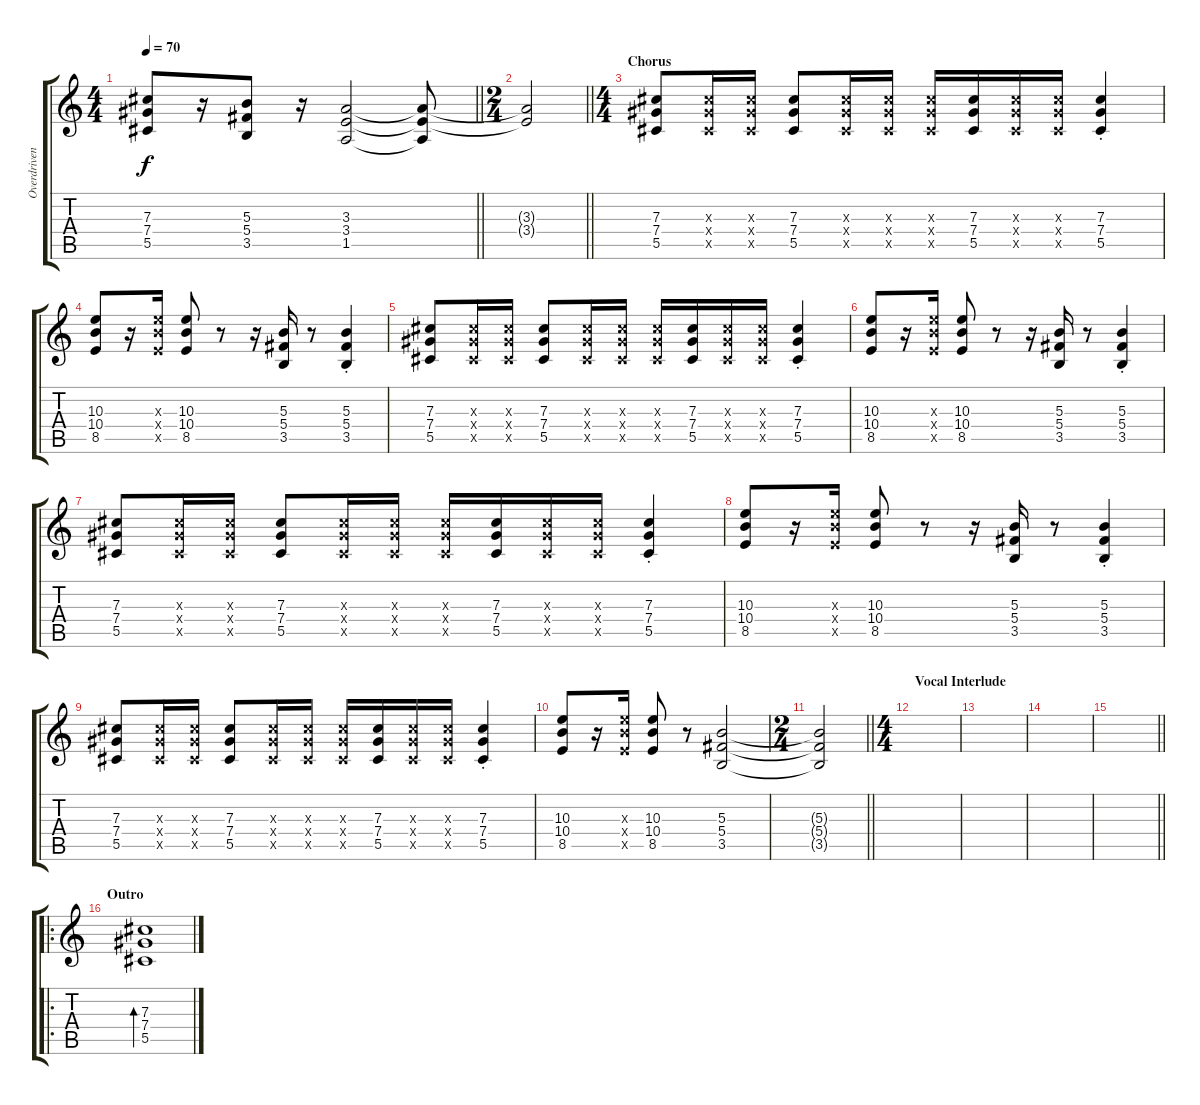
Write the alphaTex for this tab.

\track ("Overdriven Guitar" "Overdriven") {instrument overdrivenguitar}
\staff {score tabs}
\tuning (Eb4 Bb3 Gb3 Db3 Ab2 Eb2) {hide}
\ts (4 4)
\tempo 70
\clef g2
\barLineRight lightlight
\ks c
(7.3 7.4 5.5).8{dy f} r.16 (5.3 5.4 3.5).8 r.16 (3.3 3.4 1.5).2 (3.3{t} 3.4{t} 1.5{t}).8 |
\ts (2 4)
\barLineRight lightlight
(3.3{t} 3.4{t}).2 |
\ts (4 4)
\section ("" "Chorus")
\ks aminor
(7.3 7.4 5.5).8 (7.3{x} 7.4{x} 5.5{x}).16 (7.3{x} 7.4{x} 5.5{x}).16 (7.3 7.4 5.5).8 (7.3{x} 7.4{x} 5.5{x}).16 (7.3{x} 7.4{x} 5.5{x}).16 (7.3{x} 7.4{x} 5.5{x}).16 (7.3 7.4 5.5).16 (7.3{x} 7.4{x} 5.5{x}).16 (7.3{x} 7.4{x} 5.5{x}).16 (7.3{st} 7.4{st} 5.5{st}).4 |
(10.3 10.4 8.5).8 r.16 (10.3{x} 10.4{x} 8.5{x}).16 (10.3 10.4 8.5).8 r.8 r.16 (5.3 5.4 3.5).16 r.8 (5.3{st} 5.4{st} 3.5{st}).4 |
(7.3 7.4 5.5).8 (7.3{x} 7.4{x} 5.5{x}).16 (7.3{x} 7.4{x} 5.5{x}).16 (7.3 7.4 5.5).8 (7.3{x} 7.4{x} 5.5{x}).16 (7.3{x} 7.4{x} 5.5{x}).16 (7.3{x} 7.4{x} 5.5{x}).16 (7.3 7.4 5.5).16 (7.3{x} 7.4{x} 5.5{x}).16 (7.3{x} 7.4{x} 5.5{x}).16 (7.3{st} 7.4{st} 5.5{st}).4 |
(10.3 10.4 8.5).8 r.16 (10.3{x} 10.4{x} 8.5{x}).16 (10.3 10.4 8.5).8 r.8 r.16 (5.3 5.4 3.5).16 r.8 (5.3{st} 5.4{st} 3.5{st}).4 |
(7.3 7.4 5.5).8 (7.3{x} 7.4{x} 5.5{x}).16 (7.3{x} 7.4{x} 5.5{x}).16 (7.3 7.4 5.5).8 (7.3{x} 7.4{x} 5.5{x}).16 (7.3{x} 7.4{x} 5.5{x}).16 (7.3{x} 7.4{x} 5.5{x}).16 (7.3 7.4 5.5).16 (7.3{x} 7.4{x} 5.5{x}).16 (7.3{x} 7.4{x} 5.5{x}).16 (7.3{st} 7.4{st} 5.5{st}).4 |
(10.3 10.4 8.5).8 r.16 (10.3{x} 10.4{x} 8.5{x}).16 (10.3 10.4 8.5).8 r.8 r.16 (5.3 5.4 3.5).16 r.8 (5.3{st} 5.4{st} 3.5{st}).4 |
(7.3 7.4 5.5).8 (7.3{x} 7.4{x} 5.5{x}).16 (7.3{x} 7.4{x} 5.5{x}).16 (7.3 7.4 5.5).8 (7.3{x} 7.4{x} 5.5{x}).16 (7.3{x} 7.4{x} 5.5{x}).16 (7.3{x} 7.4{x} 5.5{x}).16 (7.3 7.4 5.5).16 (7.3{x} 7.4{x} 5.5{x}).16 (7.3{x} 7.4{x} 5.5{x}).16 (7.3{st} 7.4{st} 5.5{st}).4 |
(10.3 10.4 8.5).8 r.16 (10.3{x} 10.4{x} 8.5{x}).16 (10.3 10.4 8.5).8 r.8 (5.3 5.4 3.5).2 |
\ts (2 4)
\barLineRight lightlight
\ks c
(5.3{t} 5.4{t} 3.5{t}).2 |
\ts (4 4)
\section ("" "Vocal Interlude")
|
|
|
\barLineRight lightlight
|
\ro
\section ("" "Outro")
(7.3 7.4 5.5).1{bd 60}
